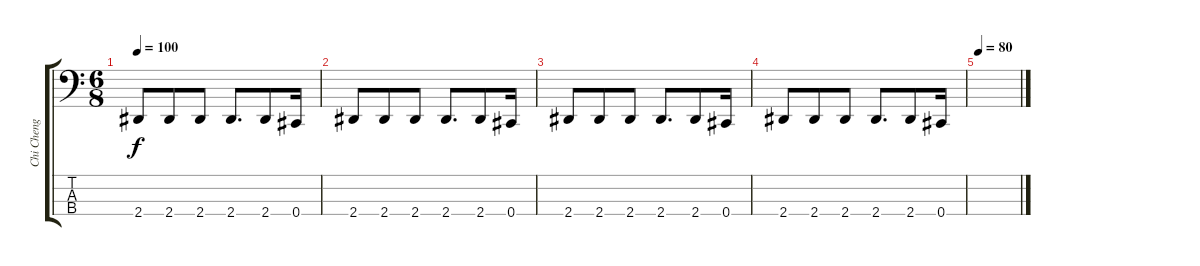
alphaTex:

\track ("Chi Cheng" "Chi Cheng") {instrument electricbassfinger}
\staff {score tabs}
\tuning (Gb2 Db2 Ab1 Db1) {hide}
\ts (6 8)
\tempo 100
\clef f4
\ks c
2.4.8{dy f} 2.4.8 2.4.8 2.4.8{d} 2.4.8 0.4.16 |
2.4.8 2.4.8 2.4.8 2.4.8{d} 2.4.8 0.4.16 |
2.4.8 2.4.8 2.4.8 2.4.8{d} 2.4.8 0.4.16 |
2.4.8 2.4.8 2.4.8 2.4.8{d} 2.4.8 0.4.16 |
\tempo 80
